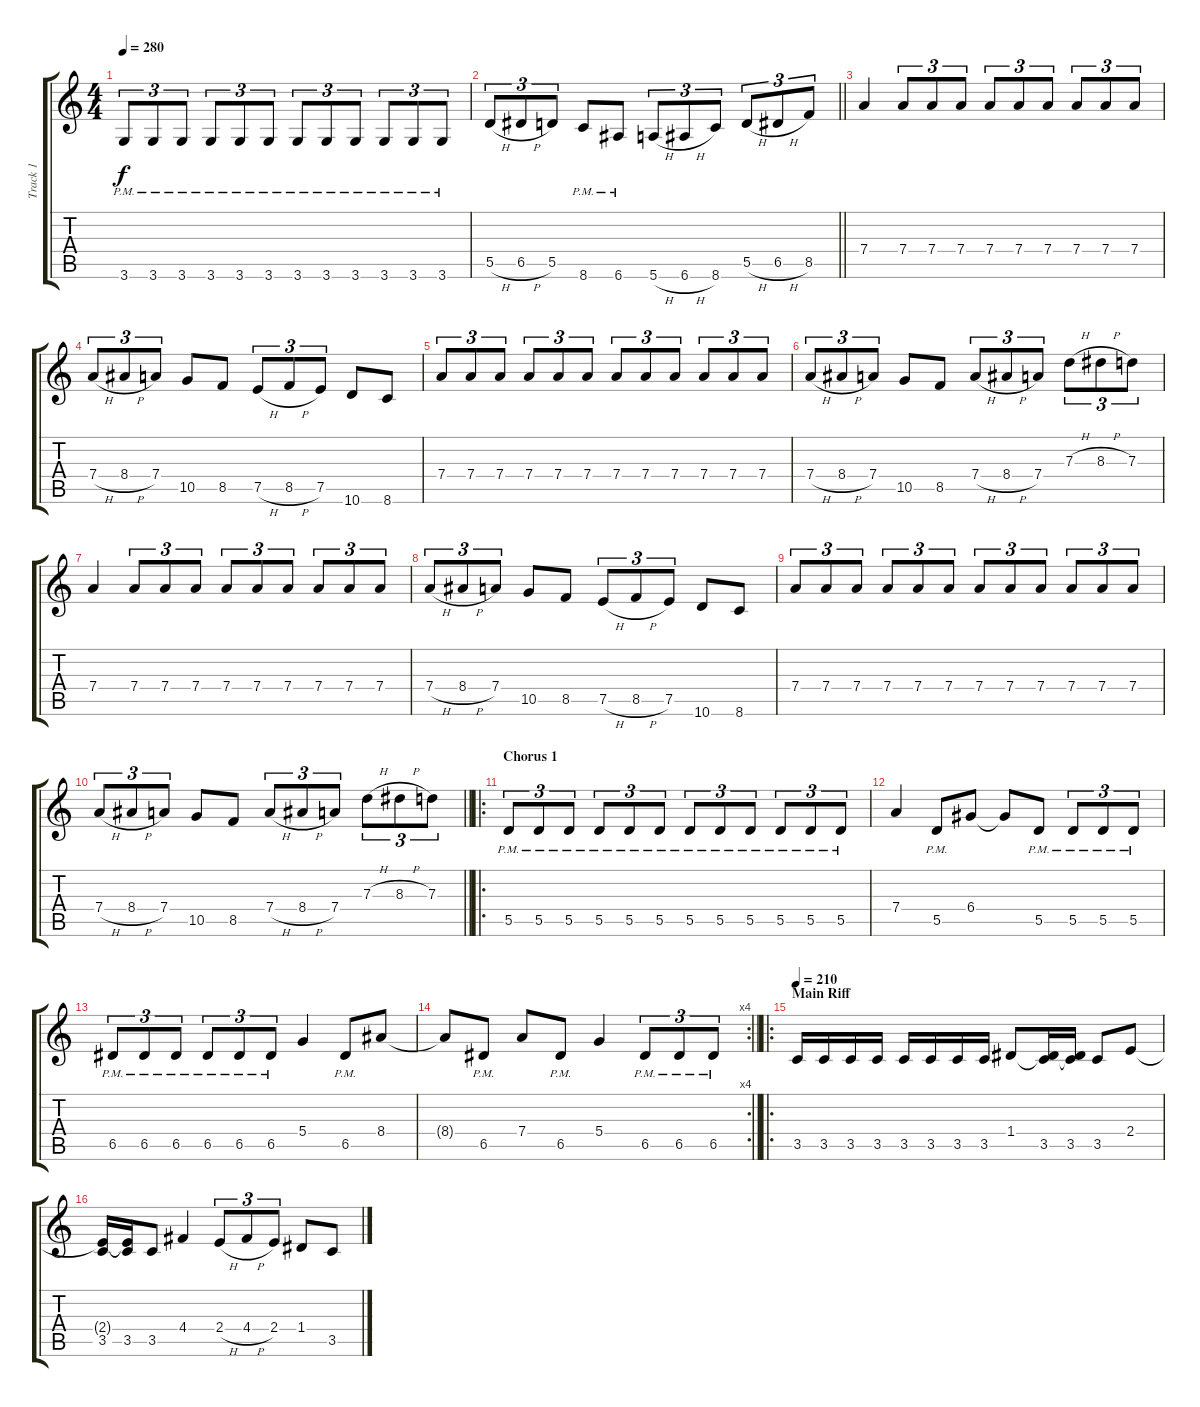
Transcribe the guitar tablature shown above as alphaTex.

\track ("Track 1" "Track 1") {instrument distortionguitar}
\staff {score tabs}
\tuning (E4 B3 G3 D3 A2 E2) {hide}
\ts (4 4)
\tempo 280
\clef g2
\ks c
3.6{pm}.8{tu (3 2) dy f} 3.6{pm}.8{tu (3 2)} 3.6{pm}.8{tu (3 2)} 3.6{pm}.8{tu (3 2)} 3.6{pm}.8{tu (3 2)} 3.6{pm}.8{tu (3 2)} 3.6{pm}.8{tu (3 2)} 3.6{pm}.8{tu (3 2)} 3.6{pm}.8{tu (3 2)} 3.6{pm}.8{tu (3 2)} 3.6{pm}.8{tu (3 2)} 3.6{pm}.8{tu (3 2)} |
\barLineRight lightlight
5.5{h}.8{tu (3 2)} 6.5{h}.8{tu (3 2)} 5.5.8{tu (3 2)} 8.6{pm}.8 6.6{pm}.8 5.6{h}.8{tu (3 2)} 6.6{h}.8{tu (3 2)} 8.6.8{tu (3 2)} 5.5{h}.8{tu (3 2)} 6.5{h}.8{tu (3 2)} 8.5.8{tu (3 2)} |
7.4.4 7.4.8{tu (3 2)} 7.4.8{tu (3 2)} 7.4.8{tu (3 2)} 7.4.8{tu (3 2)} 7.4.8{tu (3 2)} 7.4.8{tu (3 2)} 7.4.8{tu (3 2)} 7.4.8{tu (3 2)} 7.4.8{tu (3 2)} |
7.4{h}.8{tu (3 2)} 8.4{h}.8{tu (3 2)} 7.4.8{tu (3 2)} 10.5.8 8.5.8 7.5{h}.8{tu (3 2)} 8.5{h}.8{tu (3 2)} 7.5.8{tu (3 2)} 10.6.8 8.6.8 |
7.4.8{tu (3 2)} 7.4.8{tu (3 2)} 7.4.8{tu (3 2)} 7.4.8{tu (3 2)} 7.4.8{tu (3 2)} 7.4.8{tu (3 2)} 7.4.8{tu (3 2)} 7.4.8{tu (3 2)} 7.4.8{tu (3 2)} 7.4.8{tu (3 2)} 7.4.8{tu (3 2)} 7.4.8{tu (3 2)} |
7.4{h}.8{tu (3 2)} 8.4{h}.8{tu (3 2)} 7.4.8{tu (3 2)} 10.5.8 8.5.8 7.4{h}.8{tu (3 2)} 8.4{h}.8{tu (3 2)} 7.4.8{tu (3 2)} 7.3{h}.8{tu (3 2)} 8.3{h}.8{tu (3 2)} 7.3.8{tu (3 2)} |
7.4.4 7.4.8{tu (3 2)} 7.4.8{tu (3 2)} 7.4.8{tu (3 2)} 7.4.8{tu (3 2)} 7.4.8{tu (3 2)} 7.4.8{tu (3 2)} 7.4.8{tu (3 2)} 7.4.8{tu (3 2)} 7.4.8{tu (3 2)} |
7.4{h}.8{tu (3 2)} 8.4{h}.8{tu (3 2)} 7.4.8{tu (3 2)} 10.5.8 8.5.8 7.5{h}.8{tu (3 2)} 8.5{h}.8{tu (3 2)} 7.5.8{tu (3 2)} 10.6.8 8.6.8 |
7.4.8{tu (3 2)} 7.4.8{tu (3 2)} 7.4.8{tu (3 2)} 7.4.8{tu (3 2)} 7.4.8{tu (3 2)} 7.4.8{tu (3 2)} 7.4.8{tu (3 2)} 7.4.8{tu (3 2)} 7.4.8{tu (3 2)} 7.4.8{tu (3 2)} 7.4.8{tu (3 2)} 7.4.8{tu (3 2)} |
\barLineRight lightlight
7.4{h}.8{tu (3 2)} 8.4{h}.8{tu (3 2)} 7.4.8{tu (3 2)} 10.5.8 8.5.8 7.4{h}.8{tu (3 2)} 8.4{h}.8{tu (3 2)} 7.4.8{tu (3 2)} 7.3{h}.8{tu (3 2)} 8.3{h}.8{tu (3 2)} 7.3.8{tu (3 2)} |
\ro
\section ("" "Chorus 1")
5.5{pm}.8{tu (3 2)} 5.5{pm}.8{tu (3 2)} 5.5{pm}.8{tu (3 2)} 5.5{pm}.8{tu (3 2)} 5.5{pm}.8{tu (3 2)} 5.5{pm}.8{tu (3 2)} 5.5{pm}.8{tu (3 2)} 5.5{pm}.8{tu (3 2)} 5.5{pm}.8{tu (3 2)} 5.5{pm}.8{tu (3 2)} 5.5{pm}.8{tu (3 2)} 5.5{pm}.8{tu (3 2)} |
7.4.4 5.5{pm}.8 6.4.8 6.4{t}.8 5.5{pm}.8 5.5{pm}.8{tu (3 2)} 5.5{pm}.8{tu (3 2)} 5.5{pm}.8{tu (3 2)} |
6.5{pm}.8{tu (3 2)} 6.5{pm}.8{tu (3 2)} 6.5{pm}.8{tu (3 2)} 6.5{pm}.8{tu (3 2)} 6.5{pm}.8{tu (3 2)} 6.5{pm}.8{tu (3 2)} 5.4.4 6.5{pm}.8 8.4.8 |
\rc 4
\barLineRight lightlight
8.4{t}.8 6.5{pm}.8 7.4.8 6.5{pm}.8 5.4.4 6.5{pm}.8{tu (3 2)} 6.5{pm}.8{tu (3 2)} 6.5{pm}.8{tu (3 2)} |
\ro
\section ("" "Main Riff")
\tempo 210
3.5.16 3.5.16 3.5.16 3.5.16 3.5.16 3.5.16 3.5.16 3.5.16 1.4.8 (1.4{t} 3.5).16 (1.4{t} 3.5).16 3.5.8 2.4.8 |
(2.4{t} 3.5).16 (2.4{t} 3.5).16 3.5.8 4.4.4 2.4{h}.8{tu (3 2)} 4.4{h}.8{tu (3 2)} 2.4.8{tu (3 2)} 1.4.8 3.5.8
